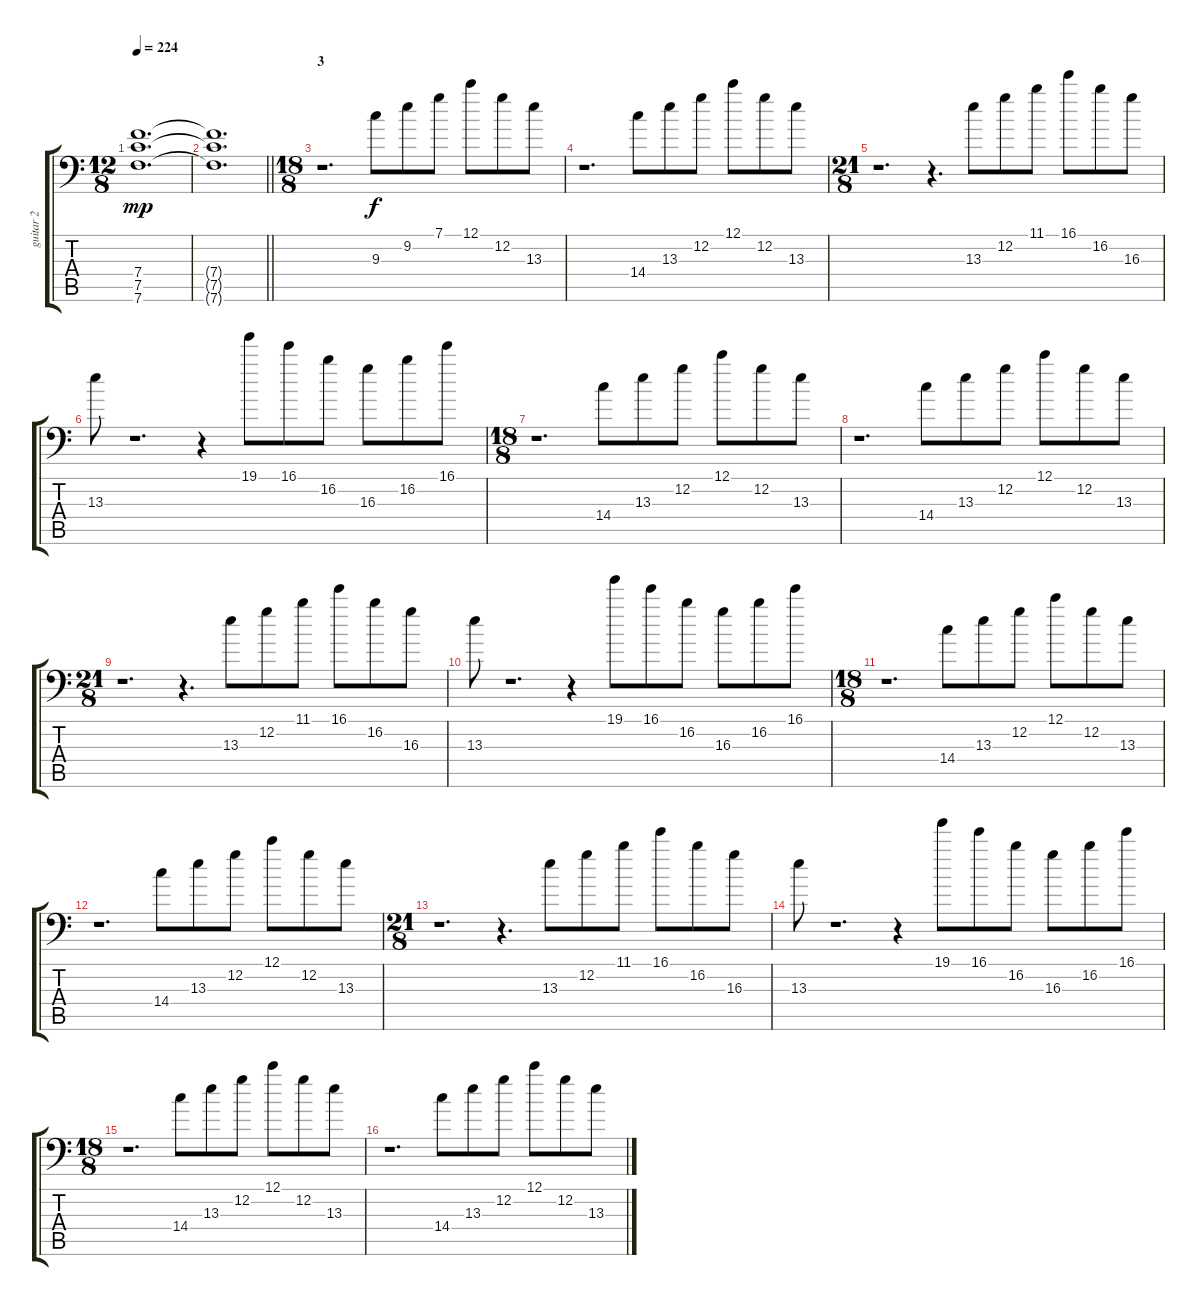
\track ("guitar 2" "guitar 2") {instrument overdrivenguitar}
\staff {score tabs}
\tuning (C4 G3 Eb3 Bb2 F2 Bb1) {hide}
\ts (12 8)
\tempo 224
\clef f4
\ks c
(7.4 7.5 7.6).1{d dy mp} |
\barLineRight lightlight
(7.4{t} 7.5{t} 7.6{t}).1{d} |
\ts (18 8)
\section ("" "3")
r.1{d} 9.3.8{dy f} 9.2.8 7.1.8 12.1.8 12.2.8 13.3.8 |
r.1{d} 14.4.8 13.3.8 12.2.8 12.1.8 12.2.8 13.3.8 |
\ts (21 8)
r.1{d} r.4{d} 13.3.8 12.2.8 11.1.8 16.1.8 16.2.8 16.3.8 |
13.3.8 r.1{d} r.4 19.1.8 16.1.8 16.2.8 16.3.8 16.2.8 16.1.8 |
\ts (18 8)
r.1{d} 14.4.8 13.3.8 12.2.8 12.1.8 12.2.8 13.3.8 |
r.1{d} 14.4.8 13.3.8 12.2.8 12.1.8 12.2.8 13.3.8 |
\ts (21 8)
r.1{d} r.4{d} 13.3.8 12.2.8 11.1.8 16.1.8 16.2.8 16.3.8 |
13.3.8 r.1{d} r.4 19.1.8 16.1.8 16.2.8 16.3.8 16.2.8 16.1.8 |
\ts (18 8)
r.1{d} 14.4.8 13.3.8 12.2.8 12.1.8 12.2.8 13.3.8 |
r.1{d} 14.4.8 13.3.8 12.2.8 12.1.8 12.2.8 13.3.8 |
\ts (21 8)
r.1{d} r.4{d} 13.3.8 12.2.8 11.1.8 16.1.8 16.2.8 16.3.8 |
13.3.8 r.1{d} r.4 19.1.8 16.1.8 16.2.8 16.3.8 16.2.8 16.1.8 |
\ts (18 8)
r.1{d} 14.4.8 13.3.8 12.2.8 12.1.8 12.2.8 13.3.8 |
r.1{d} 14.4.8 13.3.8 12.2.8 12.1.8 12.2.8 13.3.8
